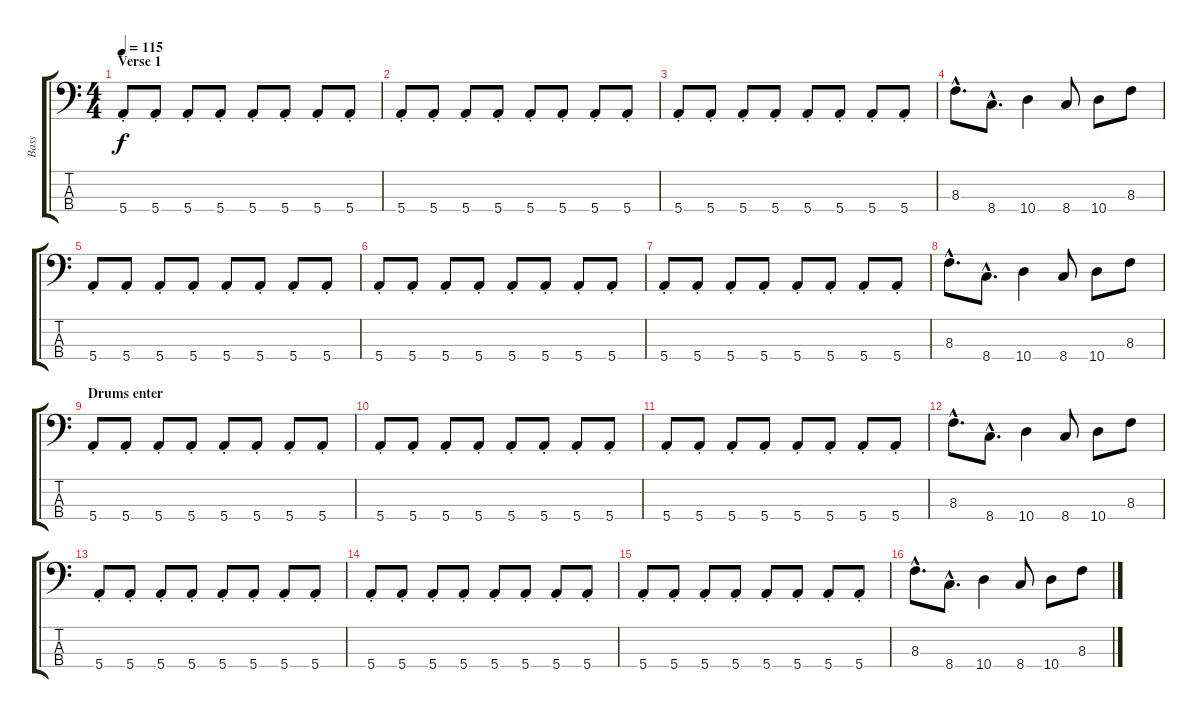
\track ("Bass" "Bass") {instrument electricbasspick}
\staff {score tabs}
\tuning (G2 D2 A1 E1) {hide}
\ts (4 4)
\section ("" "Verse 1")
\tempo 115
\clef f4
\ks c
5.4{st}.8{dy f instrument electricbasspick} 5.4{st}.8 5.4{st}.8 5.4{st}.8 5.4{st}.8 5.4{st}.8 5.4{st}.8 5.4{st}.8 |
5.4{st}.8 5.4{st}.8 5.4{st}.8 5.4{st}.8 5.4{st}.8 5.4{st}.8 5.4{st}.8 5.4{st}.8 |
5.4{st}.8 5.4{st}.8 5.4{st}.8 5.4{st}.8 5.4{st}.8 5.4{st}.8 5.4{st}.8 5.4{st}.8 |
8.3{hac}.8{d} 8.4{hac}.8{d} 10.4.4 8.4.8 10.4.8 8.3.8 |
5.4{st}.8 5.4{st}.8 5.4{st}.8 5.4{st}.8 5.4{st}.8 5.4{st}.8 5.4{st}.8 5.4{st}.8 |
5.4{st}.8 5.4{st}.8 5.4{st}.8 5.4{st}.8 5.4{st}.8 5.4{st}.8 5.4{st}.8 5.4{st}.8 |
5.4{st}.8 5.4{st}.8 5.4{st}.8 5.4{st}.8 5.4{st}.8 5.4{st}.8 5.4{st}.8 5.4{st}.8 |
8.3{hac}.8{d} 8.4{hac}.8{d} 10.4.4 8.4.8 10.4.8 8.3.8 |
\section ("" "Drums enter")
5.4{st}.8 5.4{st}.8 5.4{st}.8 5.4{st}.8 5.4{st}.8 5.4{st}.8 5.4{st}.8 5.4{st}.8 |
5.4{st}.8 5.4{st}.8 5.4{st}.8 5.4{st}.8 5.4{st}.8 5.4{st}.8 5.4{st}.8 5.4{st}.8 |
5.4{st}.8 5.4{st}.8 5.4{st}.8 5.4{st}.8 5.4{st}.8 5.4{st}.8 5.4{st}.8 5.4{st}.8 |
8.3{hac}.8{d} 8.4{hac}.8{d} 10.4.4 8.4.8 10.4.8 8.3.8 |
5.4{st}.8 5.4{st}.8 5.4{st}.8 5.4{st}.8 5.4{st}.8 5.4{st}.8 5.4{st}.8 5.4{st}.8 |
5.4{st}.8 5.4{st}.8 5.4{st}.8 5.4{st}.8 5.4{st}.8 5.4{st}.8 5.4{st}.8 5.4{st}.8 |
5.4{st}.8 5.4{st}.8 5.4{st}.8 5.4{st}.8 5.4{st}.8 5.4{st}.8 5.4{st}.8 5.4{st}.8 |
8.3{hac}.8{d} 8.4{hac}.8{d} 10.4.4 8.4.8 10.4.8 8.3.8
